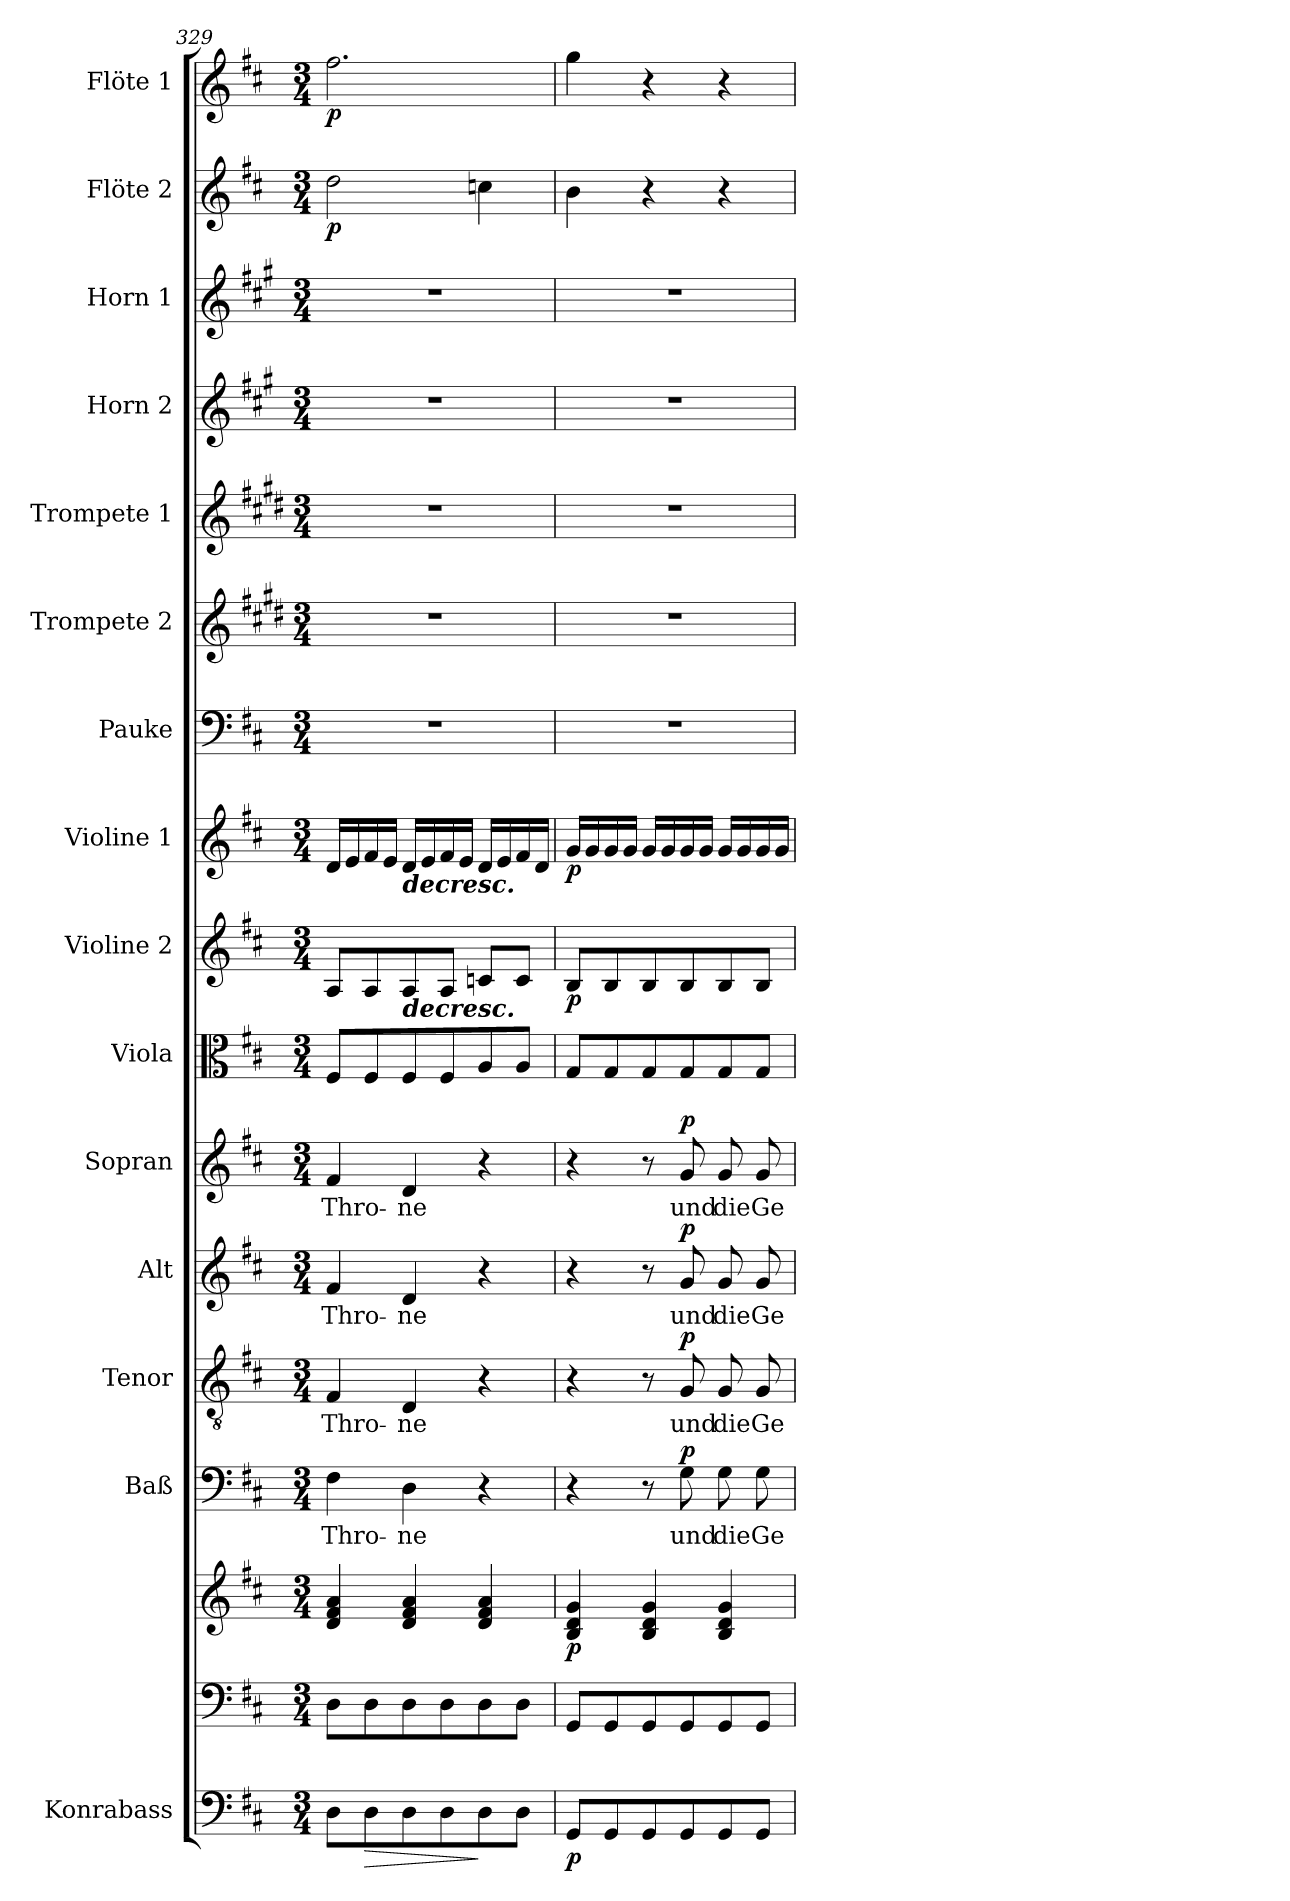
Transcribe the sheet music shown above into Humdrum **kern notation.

**kern	**dynam	**kern	**kern	**dynam	**kern	**text	**dynam	**kern	**text	**dynam	**kern	**text	**dynam	**kern	**text	**dynam	**kern	**kern	**dynam	**kern	**dynam	**kern	**kern	**kern	**kern	**kern	**kern	**dynam	**kern	**dynam
*part16	*part16	*part15	*part15	*part15	*part14	*part14	*part14	*part13	*part13	*part13	*part12	*part12	*part12	*part11	*part11	*part11	*part10	*part9	*part9	*part8	*part8	*part7	*part6	*part5	*part4	*part3	*part2	*part2	*part1	*part1
*staff17	*staff17	*staff16	*staff15	*staff15/16	*staff14	*staff14	*staff14	*staff13	*staff13	*staff13	*staff12	*staff12	*staff12	*staff11	*staff11	*staff11	*staff10	*staff9	*staff9	*staff8	*staff8	*staff7	*staff6	*staff5	*staff4	*staff3	*staff2	*staff2	*staff1	*staff1
*I"Konrabass	*	*	*	*	*I"Baß	*	*	*I"Tenor	*	*	*I"Alt	*	*	*I"Sopran	*	*	*I"Viola	*I"Violine 2	*	*I"Violine 1	*	*I"Pauke	*I"Trompete 2	*I"Trompete 1	*I"Horn 2	*I"Horn 1	*I"Flöte 2	*	*I"Flöte 1	*
*I'Kb.	*	*	*	*	*I'Baß	*	*	*I'Ten	*	*	*I'Alt	*	*	*I'Sop	*	*	*I'Vla.	*I'Vln. 2	*	*I'Vln. 1	*	*I'Pk.	*I'Trp. 2	*I'Trp. 1	*I'Hrn. 2	*I'Hrn. 1	*I'Fl. 2	*	*I'Fl. 1	*
*clefF4	*	*clefF4	*clefG2	*	*clefF4	*	*	*clefGv2	*	*	*clefG2	*	*	*clefG2	*	*	*clefC3	*clefG2	*	*clefG2	*	*clefF4	*clefG2	*clefG2	*clefG2	*clefG2	*clefG2	*	*clefG2	*
*ITrd7c12	*	*	*	*	*	*	*	*	*	*	*	*	*	*	*	*	*	*	*	*	*	*	*ITrd1c2	*ITrd1c2	*ITrd4c7	*ITrd4c7	*	*	*	*
*k[f#c#]	*	*k[f#c#]	*k[f#c#]	*	*k[f#c#]	*	*	*k[f#c#]	*	*	*k[f#c#]	*	*	*k[f#c#]	*	*	*k[f#c#]	*k[f#c#]	*	*k[f#c#]	*	*k[f#c#]	*k[f#c#]	*k[f#c#]	*k[f#c#]	*k[f#c#]	*k[f#c#]	*	*k[f#c#]	*
*D:	*	*D:	*D:	*	*D:	*	*	*D:	*	*	*D:	*	*	*D:	*	*	*D:	*D:	*	*D:	*	*D:	*D:	*D:	*D:	*D:	*D:	*	*D:	*
*M3/4	*	*M3/4	*M3/4	*	*M3/4	*	*	*M3/4	*	*	*M3/4	*	*	*M3/4	*	*	*M3/4	*M3/4	*	*M3/4	*	*M3/4	*M3/4	*M3/4	*M3/4	*M3/4	*M3/4	*	*M3/4	*
=329	=329	=329	=329	=329	=329	=329	=329	=329	=329	=329	=329	=329	=329	=329	=329	=329	=329	=329	=329	=329	=329	=329	=329	=329	=329	=329	=329	=329	=329	=329
!	!	!	!	!	!	!LO:LY:b	!	!	!LO:LY:b	!	!	!LO:LY:b	!	!	!LO:LY:b	!	!	!	!	!	!	!	!	!	!	!	!	!LO:DY:b	!	!LO:DY:b
8DD\L	.	8D\L	4d/ 4f#/ 4a/	.	4F#\	Thro-	.	4F#/	Thro-	.	4f#/	Thro-	.	4f#/	Thro-	.	8F#/L	8A/L	.	16d/LL	.	2.r	2.r	2.r	2.r	2.r	2dd\	p	2.ff#\	p
.	.	.	.	.	.	.	.	.	.	.	.	.	.	.	.	.	.	.	.	16e/	.	.	.	.	.	.	.	.	.	.
!	!LO:HP:b	!	!	!	!	!	!	!	!	!	!	!	!	!	!	!	!	!	!	!	!	!	!	!	!	!	!	!	!	!
8DD\	>	8D\	.	.	.	.	.	.	.	.	.	.	.	.	.	.	8F#/	8A/	.	16f#/	.	.	.	.	.	.	.	.	.	.
.	.	.	.	.	.	.	.	.	.	.	.	.	.	.	.	.	.	.	.	16e/JJ	.	.	.	.	.	.	.	.	.	.
!	!	!	!	!	!	!	!	!	!	!	!	!	!	!	!	!	!	!	!	!LO:TX:b:Bi:t=decresc.	!	!	!	!	!	!	!	!	!	!
!	!	!	!	!	!	!	!	!	!	!	!	!	!	!	!	!	!	!LO:TX:b:Bi:t=decresc.	!	!	!	!	!	!	!	!	!	!	!	!
!	!	!	!	!	!	!LO:LY:b	!	!	!LO:LY:b	!	!	!LO:LY:b	!	!	!LO:LY:b	!	!	!	!	!	!	!	!	!	!	!	!	!	!	!
8DD\	.	8D\	4d/ 4f#/ 4a/	.	4D\	-ne	.	4D/	-ne	.	4d/	-ne	.	4d/	-ne	.	8F#/	8A/	.	16d/LL	.	.	.	.	.	.	.	.	.	.
.	.	.	.	.	.	.	.	.	.	.	.	.	.	.	.	.	.	.	.	16e/	.	.	.	.	.	.	.	.	.	.
8DD\	.	8D\	.	.	.	.	.	.	.	.	.	.	.	.	.	.	8F#/	8A/J	.	16f#/	.	.	.	.	.	.	.	.	.	.
.	.	.	.	.	.	.	.	.	.	.	.	.	.	.	.	.	.	.	.	16e/JJ	.	.	.	.	.	.	.	.	.	.
8DD\	]	8D\	4d/ 4f#/ 4a/	.	4r	.	.	4r	.	.	4r	.	.	4r	.	.	8A/	8cn/L	.	16d/LL	.	.	.	.	.	.	4ccn\	.	.	.
.	.	.	.	.	.	.	.	.	.	.	.	.	.	.	.	.	.	.	.	16e/	.	.	.	.	.	.	.	.	.	.
8DD\J	.	8D\J	.	.	.	.	.	.	.	.	.	.	.	.	.	.	8A/J	8c/J	.	16f#/	.	.	.	.	.	.	.	.	.	.
.	.	.	.	.	.	.	.	.	.	.	.	.	.	.	.	.	.	.	.	16d/JJ	.	.	.	.	.	.	.	.	.	.
=330	=330	=330	=330	=330	=330	=330	=330	=330	=330	=330	=330	=330	=330	=330	=330	=330	=330	=330	=330	=330	=330	=330	=330	=330	=330	=330	=330	=330	=330	=330
!	!LO:DY:b	!	!	!LO:DY:b	!	!	!	!	!	!	!	!	!	!	!	!	!	!	!LO:DY:b	!	!LO:DY:b	!	!	!	!	!	!	!	!	!
8GGG/L	p	8GG/L	4B/ 4d/ 4g/	p	4r	.	.	4r	.	.	4r	.	.	4r	.	.	8G/L	8B/L	p	16g/LL	p	2.r	2.r	2.r	2.r	2.r	4b\	.	4gg\	.
.	.	.	.	.	.	.	.	.	.	.	.	.	.	.	.	.	.	.	.	16g/	.	.	.	.	.	.	.	.	.	.
8GGG/	.	8GG/	.	.	.	.	.	.	.	.	.	.	.	.	.	.	8G/	8B/	.	16g/	.	.	.	.	.	.	.	.	.	.
.	.	.	.	.	.	.	.	.	.	.	.	.	.	.	.	.	.	.	.	16g/JJ	.	.	.	.	.	.	.	.	.	.
8GGG/	.	8GG/	4B/ 4d/ 4g/	.	8r	.	.	8r	.	.	8r	.	.	8r	.	.	8G/	8B/	.	16g/LL	.	.	.	.	.	.	4r	.	4r	.
.	.	.	.	.	.	.	.	.	.	.	.	.	.	.	.	.	.	.	.	16g/	.	.	.	.	.	.	.	.	.	.
!	!	!	!	!	!	!LO:LY:b	!LO:DY:a	!	!LO:LY:b	!LO:DY:a	!	!LO:LY:b	!LO:DY:a	!	!LO:LY:b	!LO:DY:a	!	!	!	!	!	!	!	!	!	!	!	!	!	!
8GGG/	.	8GG/	.	.	8G\	und	p	8G/	und	p	8g/	und	p	8g/	und	p	8G/	8B/	.	16g/	.	.	.	.	.	.	.	.	.	.
.	.	.	.	.	.	.	.	.	.	.	.	.	.	.	.	.	.	.	.	16g/JJ	.	.	.	.	.	.	.	.	.	.
!	!	!	!	!	!	!LO:LY:b	!	!	!LO:LY:b	!	!	!LO:LY:b	!	!	!LO:LY:b	!	!	!	!	!	!	!	!	!	!	!	!	!	!	!
8GGG/	.	8GG/	4B/ 4d/ 4g/	.	8G\	die	.	8G/	die	.	8g/	die	.	8g/	die	.	8G/	8B/	.	16g/LL	.	.	.	.	.	.	4r	.	4r	.
.	.	.	.	.	.	.	.	.	.	.	.	.	.	.	.	.	.	.	.	16g/	.	.	.	.	.	.	.	.	.	.
!	!	!	!	!	!	!LO:LY:b	!	!	!LO:LY:b	!	!	!LO:LY:b	!	!	!LO:LY:b	!	!	!	!	!	!	!	!	!	!	!	!	!	!	!
8GGG/J	.	8GG/J	.	.	8G\	Ge-	.	8G/	Ge-	.	8g/	Ge-	.	8g/	Ge-	.	8G/J	8B/J	.	16g/	.	.	.	.	.	.	.	.	.	.
.	.	.	.	.	.	.	.	.	.	.	.	.	.	.	.	.	.	.	.	16g/JJ	.	.	.	.	.	.	.	.	.	.
=	=	=	=	=	=	=	=	=	=	=	=	=	=	=	=	=	=	=	=	=	=	=	=	=	=	=	=	=	=	=
*-	*-	*-	*-	*-	*-	*-	*-	*-	*-	*-	*-	*-	*-	*-	*-	*-	*-	*-	*-	*-	*-	*-	*-	*-	*-	*-	*-	*-	*-	*-
